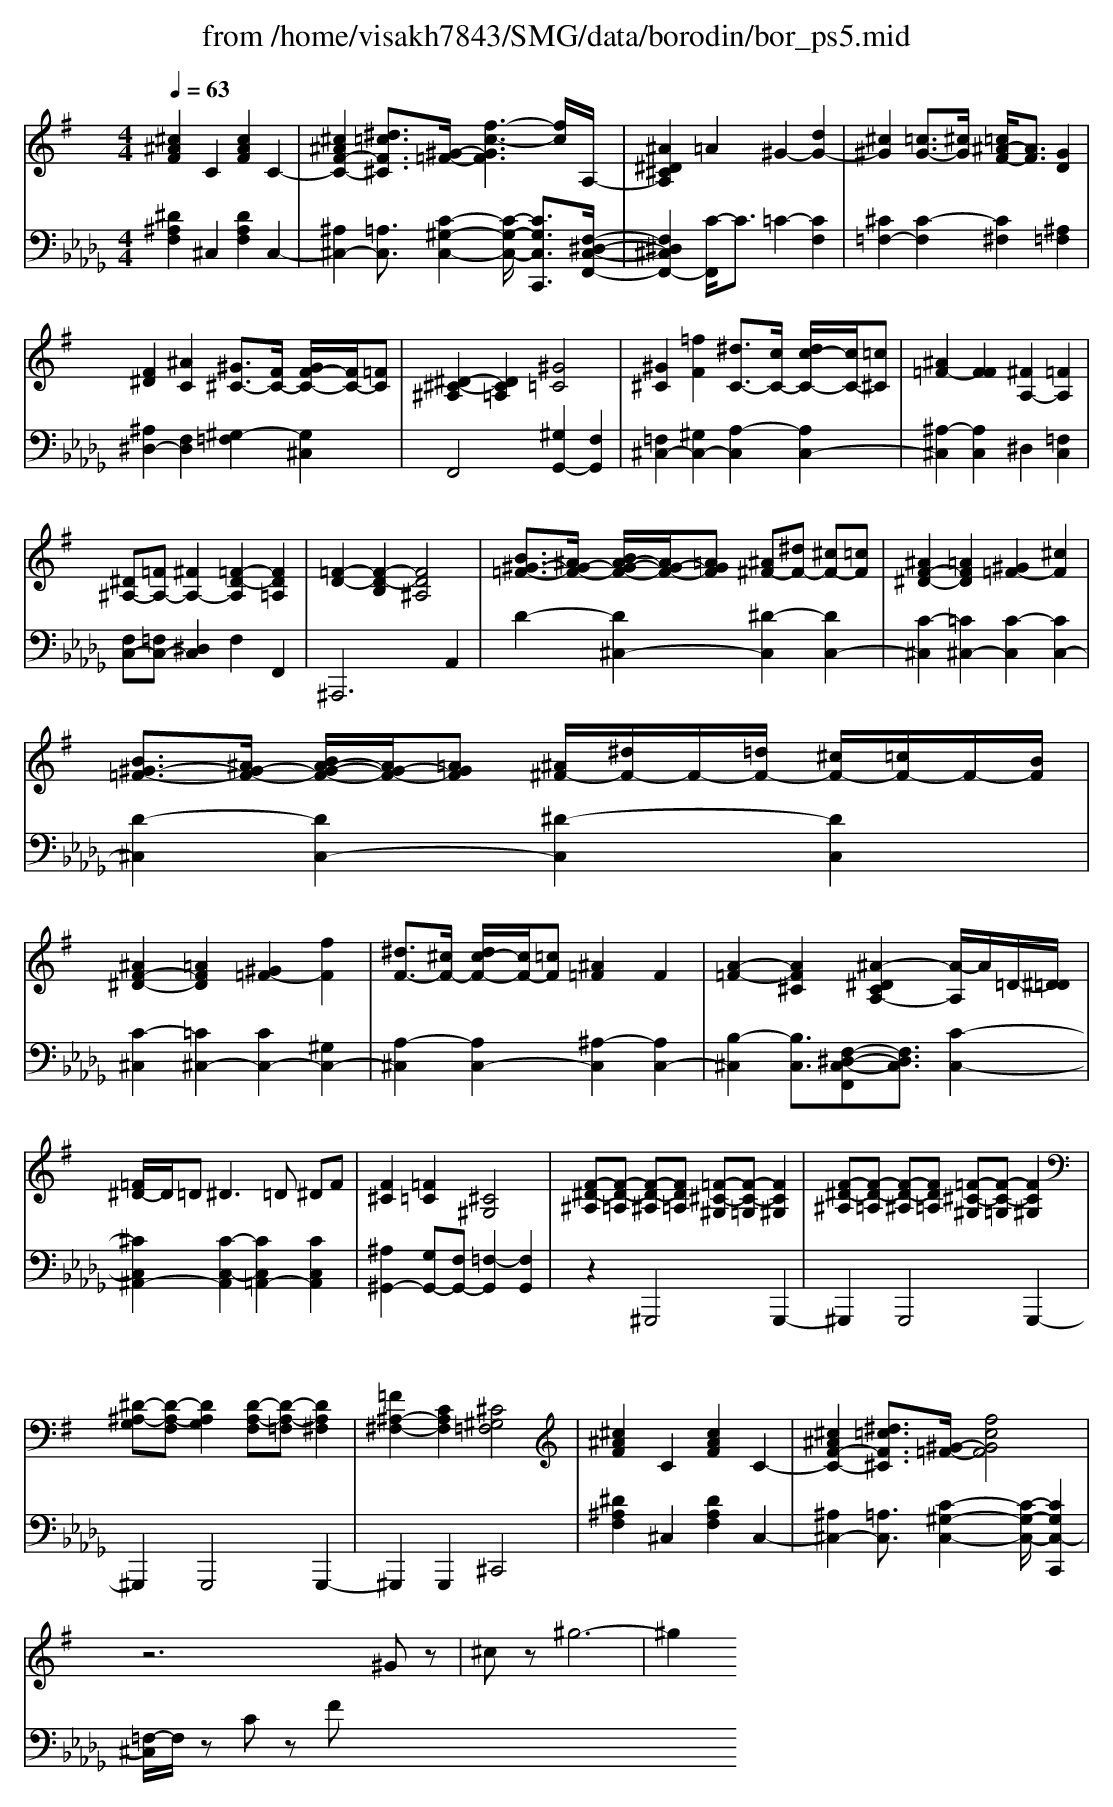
X:1
T: from /home/visakh7843/SMG/data/borodin/bor_ps5.mid
M: 4/4
L: 1/8
Q:1/4=63
K:Db % 5 flats
V:1
K:G % 205 sharps
[^c^AF]2 C2 [cAF]2 C2-| \
[^c^AF-C-]2 [^d=cF^C]3/2[^G-=F-]/2 [f-c-GF]3[fc]/2A,/2-| \
[^A^D^CA,]2 =A2 ^G2- [dG-]2| \
[^c^G]2 [=cG-]3/2[^cG]/2 [=c^A-F-]/2[AF]3/2 [GD]2|
[F^D]2 [^AC]2 [^G^C-]3/2[FC-]/2 [GF-C-]/2[FC-]/2[=FC]| \
[^D-^C-^A,]2 [DC=A,]2 [^G=C]4| \
[^G^C]2 [=fF]2 [^dC-]3/2[cC-]/2 [dc-C-]/2[cC-]/2[=c^C]| \
[^A=F-]2 [FF]2 [^FA,-]2 [=FA,]2|
[^D^A,-][=FA,-] [^FA,-]2 [=F-D-A,]2 [FD=A,]2| \
[=F-D-]2 [F-D-B,]2 [FD^A,]4| \
[B^G-=F-]3/2[^AG-F-]/2 [BA-G-F-]/2[AG-F-]/2[=AGF] [^A^F-][^dF-] [^cF-][=cF]| \
[^AF-^D-]2 [=AFD]2 [^G=F-]2 [^cF]2|
[B^G-=F-]3/2[^AG-F-]/2 [BA-G-F-]/2[AG-F-]/2[=AGF] [^A^F-]/2[^dF-]/2F/2-[=dF-]/2 [^cF-]/2[=cF-]/2F/2-[BF]/2| \
[^AF-^D-]2 [=AFD]2 [^G=F-]2 [fF]2| \
[^dF-]3/2[^cF-]/2 [dc-F-]/2[cF-]/2[=cF] [^A=F]2 F2| \
[A-=F-]2 [AF^C]2 [^A-^DCA,-]2 [A-A,]/2A/2=D/2-[^D=D]/2|
[=F^D-]/2D/2=D2<^D2=D ^DF| \
[F^C]2 [=F=C]2 [^C^G,]4| \
[F-^D-^A,][F-D-=A,] [F-D-^A,][FD=A,] [=F-^C-^G,][F-C-=G,] [FC^G,]2| \
[F-^D-^A,][F-D-=A,] [F-D-^A,][FD=A,] [=F-^C-^G,][F-C-=G,] [FC^G,]2|
[^D-^A,-G,][D-A,-F,] [DA,G,]2 [D-A,-F,][D-A,-=F,] [DA,^F,]2| \
[=F^A,-^F,-]2 [CA,F,]2 [^C^G,=F,]4| \
[^c^AF]2 C2 [cAF]2 C2-| \
[^c^AF-C-]2 [^d=cF^C]3/2[^G-=F-]/2 [fcGF]4|
z6 ^Gz| \
^cz ^g6-|^g2
V:2
[^D^A,F,]2 ^C,2 [DA,F,]2 C,2-| \
[^A,^C,-]2 [=A,C,]3/2[C-^G,-C,-]2[C-G,-C,-]/2 [CG,C,C,,]3/2[F,-^D,-C,-F,,-]/2| \
[F,^D,^C,F,,-]2 [C-F,,]/2C3/2 =C2- [CF,]2| \
[^C=F,-]2 [C-F,]2 [C^F,]2 [^A,=F,]2|
[^A,^D,-]2 [F,D,]2 [^G,-=F,]2 [G,^C,]2| \
F,,4 [^G,G,,-]2 [F,G,,]2| \
[=F,^C,-]2 [^G,C,-]2 [A,-C,]2 [A,C,-]2| \
[^A,-^C,]2 [A,C,]2 ^D,2 [=F,C,]2|
[F,C,-][=F,C,-] [^D,C,]2 F,2 F,,2| \
^A,,,6 A,,2| \
D2- [D^C,-]2 [^D-C,]2 [DC,-]2| \
[C-^C,]2 [=C^C,-]2 [C-C,]2 [CC,-]2|
[D-^C,]2 [DC,-]2 [^D-C,]2 [DC,]2| \
[C-^C,]2 [=C^C,-]2 [CC,-]2 [^G,C,-]2| \
[A,-^C,]2 [A,C,-]2 [^A,-C,]2 [A,C,-]2| \
[B,-^C,]2 [B,C,]3/2[F,-^D,-C,-F,,][F,D,C,]3/2 [C-C,-]2|
[^CC,^A,,-]2 [C-C,-A,,]2 [CC,=A,,-]2 [CC,A,,]2| \
[^A,^G,,-]2 [G,G,,-][F,G,,-] [=F,-G,,]2 [F,G,,]2| \
z2 ^G,,,4 G,,,2-| \
^G,,,2 G,,,4 G,,,2-|
^G,,,2 G,,,4 G,,,2-| \
^G,,,2 G,,,2 ^C,,4| \
[^D^A,F,]2 ^C,2 [DA,F,]2 C,2-| \
[^A,^C,-]2 [=A,C,]3/2[C-^G,-C,-]2[C-G,-C,-]/2 [CG,C,-C,,]2|
[=F,-^C,]/2F,/2z Cz F
